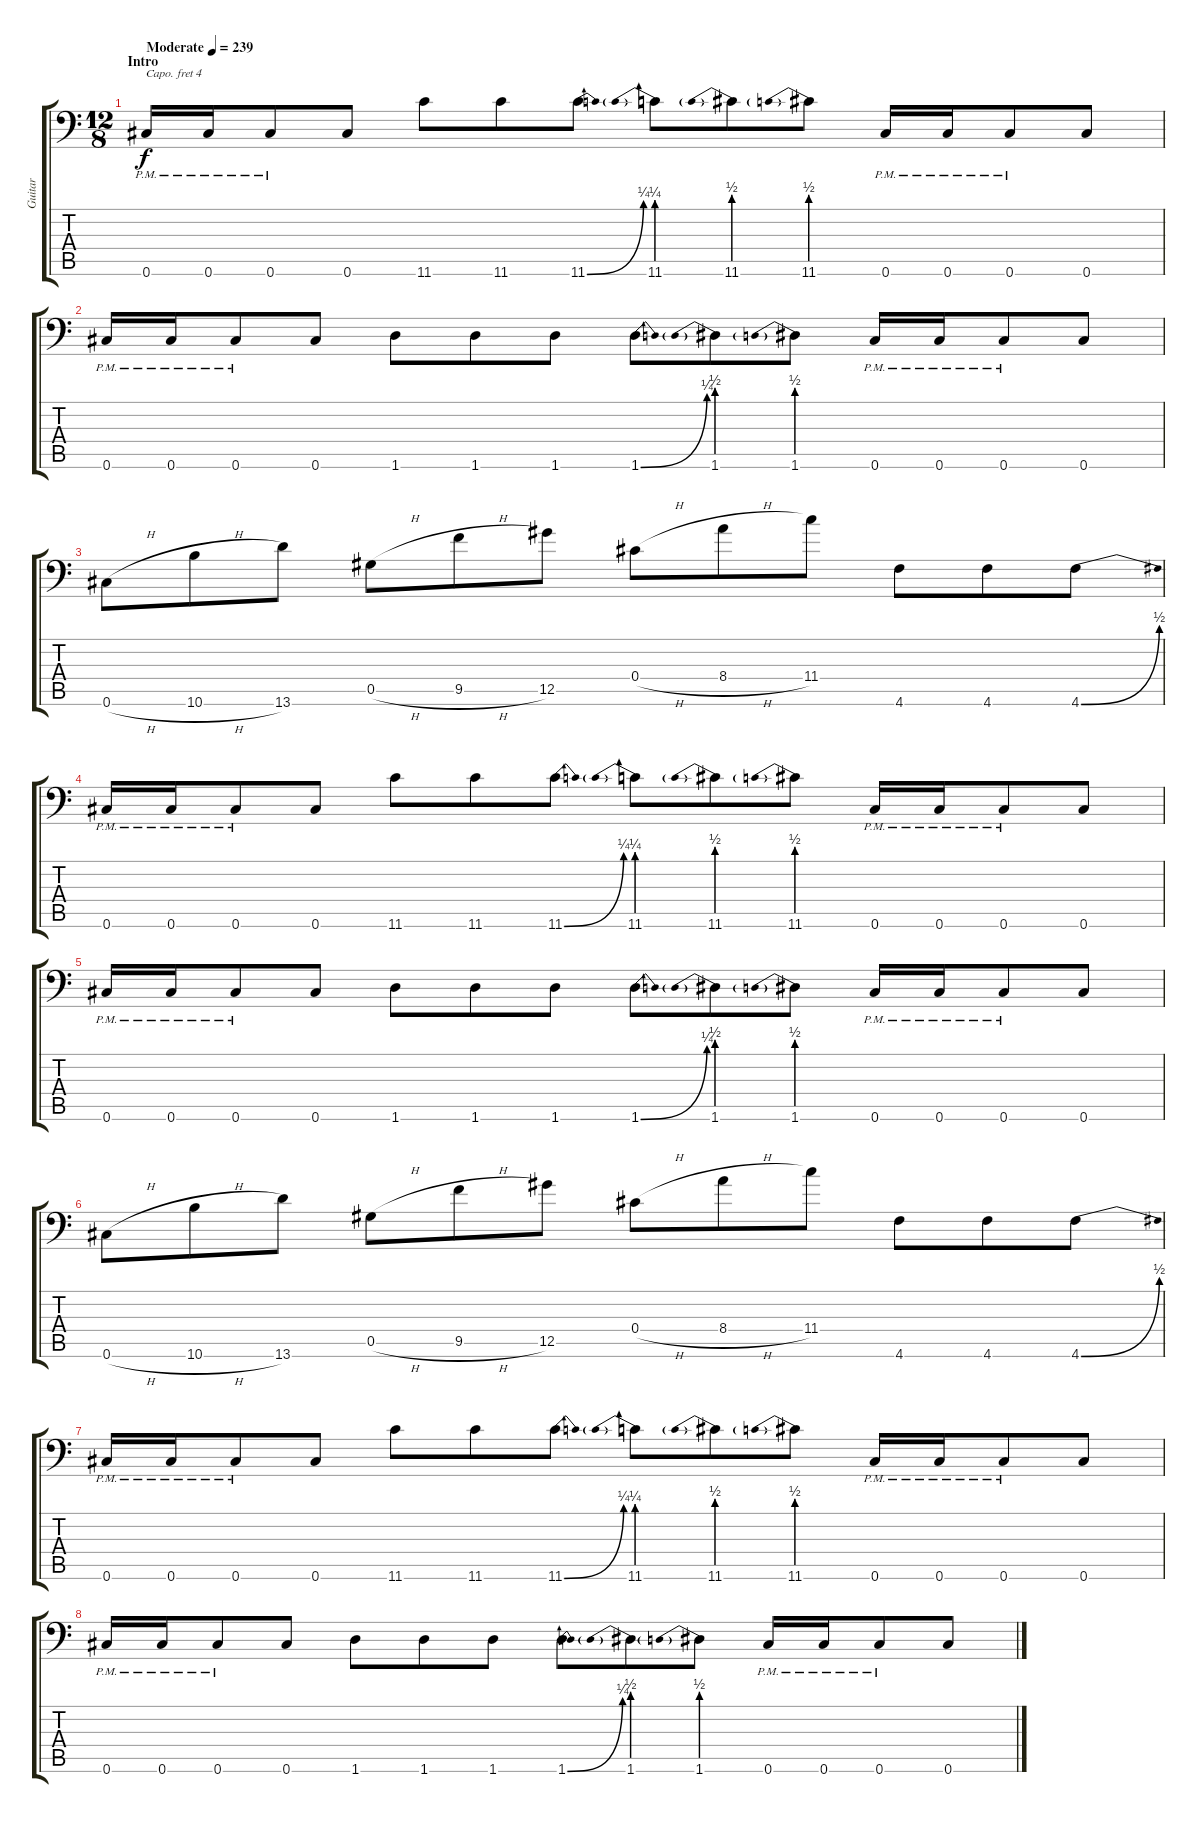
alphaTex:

\track ("Guitar" "Guitar") {instrument distortionguitar}
\staff {score tabs}
\capo 4
\tuning (B3 Gb3 D3 A2 E2 A1) {hide}
\ts (12 8)
\section ("" "Intro")
\tempo (239 "Moderate")
\clef f4
\ks c
0.6{pm}.16{dy f instrument distortionguitar} 0.6{pm}.16 0.6{pm}.8 0.6.8 11.6.8 11.6.8 11.6{be (bend 0 0 60 1)}.8 11.6{be (prebend 0 1 60 1)}.8 11.6{be (prebend 0 2 60 2)}.8 11.6{be (prebend 0 2 60 2)}.8 0.6{pm}.16 0.6{pm}.16 0.6{pm}.8 0.6.8 |
0.6{pm}.16 0.6{pm}.16 0.6{pm}.8 0.6.8 1.6.8 1.6.8 1.6.8 1.6{be (bend 0 0 60 1)}.8 1.6{be (prebend 0 2 60 2)}.8 1.6{be (prebend 0 2 60 2)}.8 0.6{pm}.16 0.6{pm}.16 0.6{pm}.8 0.6.8 |
0.6{h}.8 10.6{h}.8 13.6.8 0.5{h}.8 9.5{h}.8 12.5.8 0.4{h}.8 8.4{h}.8 11.4.8 4.6.8 4.6.8 4.6{be (bend 0 0 60 2)}.8 |
0.6{pm}.16 0.6{pm}.16 0.6{pm}.8 0.6.8 11.6.8 11.6.8 11.6{be (bend 0 0 60 1)}.8 11.6{be (prebend 0 1 60 1)}.8 11.6{be (prebend 0 2 60 2)}.8 11.6{be (prebend 0 2 60 2)}.8 0.6{pm}.16 0.6{pm}.16 0.6{pm}.8 0.6.8 |
0.6{pm}.16 0.6{pm}.16 0.6{pm}.8 0.6.8 1.6.8 1.6.8 1.6.8 1.6{be (bend 0 0 60 1)}.8 1.6{be (prebend 0 2 60 2)}.8 1.6{be (prebend 0 2 60 2)}.8 0.6{pm}.16 0.6{pm}.16 0.6{pm}.8 0.6.8 |
0.6{h}.8 10.6{h}.8 13.6.8 0.5{h}.8 9.5{h}.8 12.5.8 0.4{h}.8 8.4{h}.8 11.4.8 4.6.8 4.6.8 4.6{be (bend 0 0 60 2)}.8 |
0.6{pm}.16 0.6{pm}.16 0.6{pm}.8 0.6.8 11.6.8 11.6.8 11.6{be (bend 0 0 60 1)}.8 11.6{be (prebend 0 1 60 1)}.8 11.6{be (prebend 0 2 60 2)}.8 11.6{be (prebend 0 2 60 2)}.8 0.6{pm}.16 0.6{pm}.16 0.6{pm}.8 0.6.8 |
0.6{pm}.16 0.6{pm}.16 0.6{pm}.8 0.6.8 1.6.8 1.6.8 1.6.8 1.6{be (bend 0 0 60 1)}.8 1.6{be (prebend 0 2 60 2)}.8 1.6{be (prebend 0 2 60 2)}.8 0.6{pm}.16 0.6{pm}.16 0.6{pm}.8 0.6.8
